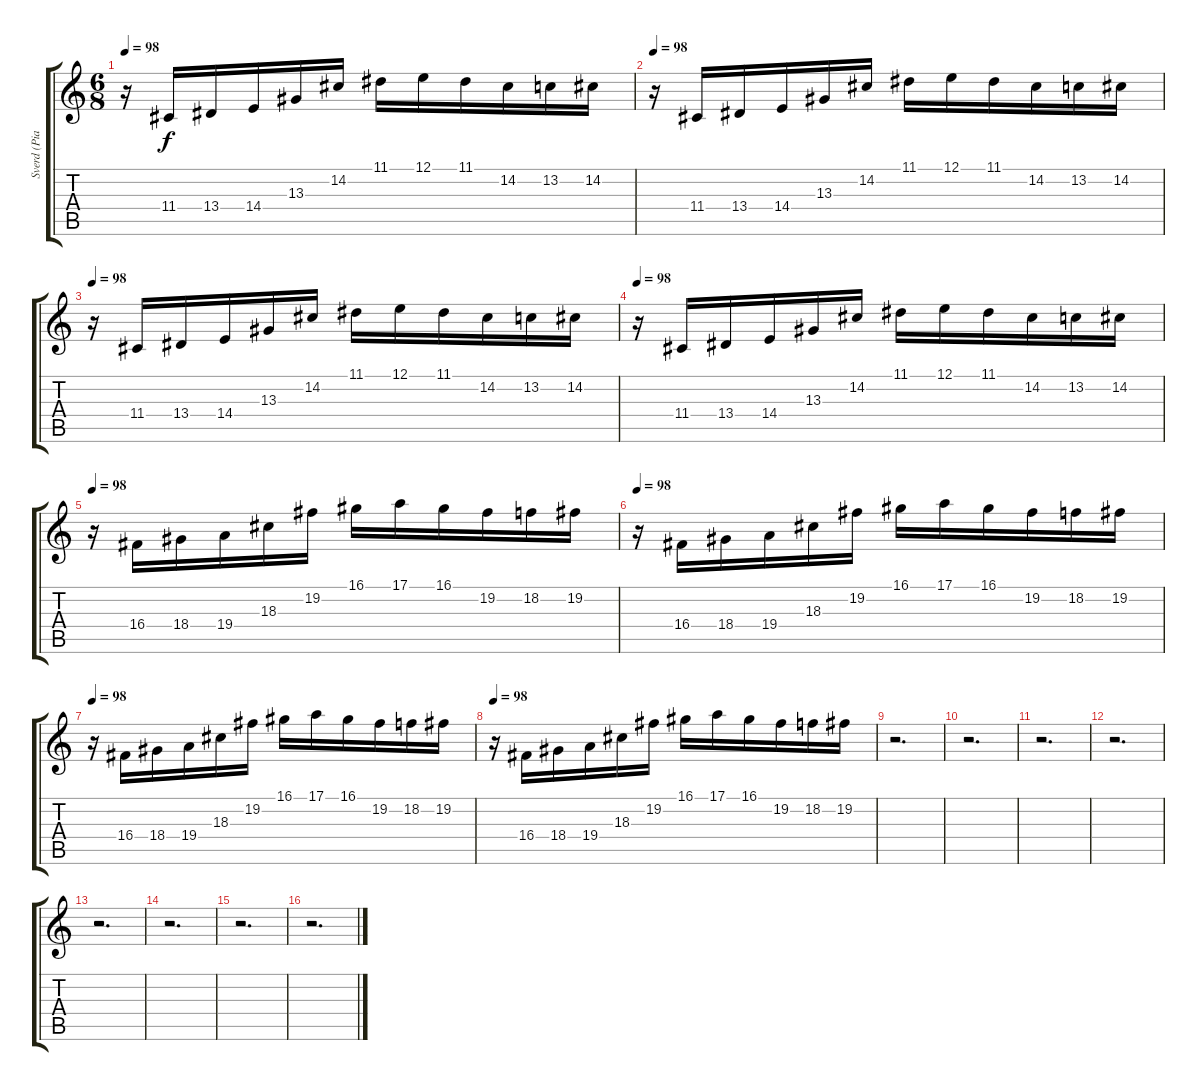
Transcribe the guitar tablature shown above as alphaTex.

\track ("Sverd (Piano)" "Sverd (Pia") {instrument electricgrandpiano}
\staff {score tabs}
\tuning (E4 B3 G3 D3 A2 E2) {hide}
\ts (6 8)
\tempo 98
\clef g2
\ks c
r.16{dy f volume 8 instrument fx5brightness} 11.4.16 13.4.16 14.4.16 13.3.16 14.2.16 11.1.16 12.1.16 11.1.16 14.2.16 13.2.16 14.2.16 |
\tempo 98
r.16{volume 8 instrument fx5brightness} 11.4.16 13.4.16 14.4.16 13.3.16 14.2.16 11.1.16 12.1.16 11.1.16 14.2.16 13.2.16 14.2.16 |
\tempo 98
r.16{volume 8 instrument fx5brightness} 11.4.16 13.4.16 14.4.16 13.3.16 14.2.16 11.1.16 12.1.16 11.1.16 14.2.16 13.2.16 14.2.16 |
\tempo 98
r.16{volume 8 instrument fx5brightness} 11.4.16 13.4.16 14.4.16 13.3.16 14.2.16 11.1.16 12.1.16 11.1.16 14.2.16 13.2.16 14.2.16 |
\tempo 98
r.16{volume 8 instrument fx5brightness} 16.4.16 18.4.16 19.4.16 18.3.16 19.2.16 16.1.16 17.1.16 16.1.16 19.2.16 18.2.16 19.2.16 |
\tempo 98
r.16{volume 8 instrument fx5brightness} 16.4.16 18.4.16 19.4.16 18.3.16 19.2.16 16.1.16 17.1.16 16.1.16 19.2.16 18.2.16 19.2.16 |
\tempo 98
r.16{volume 8 instrument fx5brightness} 16.4.16 18.4.16 19.4.16 18.3.16 19.2.16 16.1.16 17.1.16 16.1.16 19.2.16 18.2.16 19.2.16 |
\tempo 98
r.16{volume 8 instrument fx5brightness} 16.4.16 18.4.16 19.4.16 18.3.16 19.2.16 16.1.16 17.1.16 16.1.16 19.2.16 18.2.16 19.2.16 |
r.2{d} |
r.2{d} |
r.2{d} |
r.2{d} |
r.2{d} |
r.2{d} |
r.2{d} |
r.2{d}
